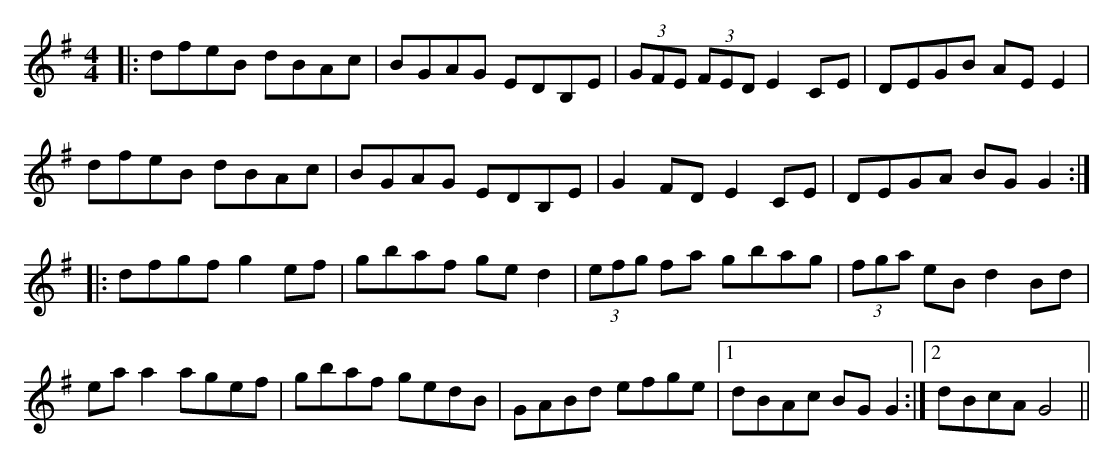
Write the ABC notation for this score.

X:1
M:4/4
K:G
|: dfeB dBAc | BGAG EDB,E | (3GFE (3FED E2 CE | DEGB AE E2 |
dfeB dBAc | BGAG EDB,E | G2 FD E2CE | DEGA BG G2 :|
|: dfgf g2 ef | gbaf ge d2 | (3efg fa gbag | (3fga eB d2 Bd |
ea a2 agef | gbaf gedB | GABd efge |1 dBAc BGG2 :|2 dBcA G4 ||
